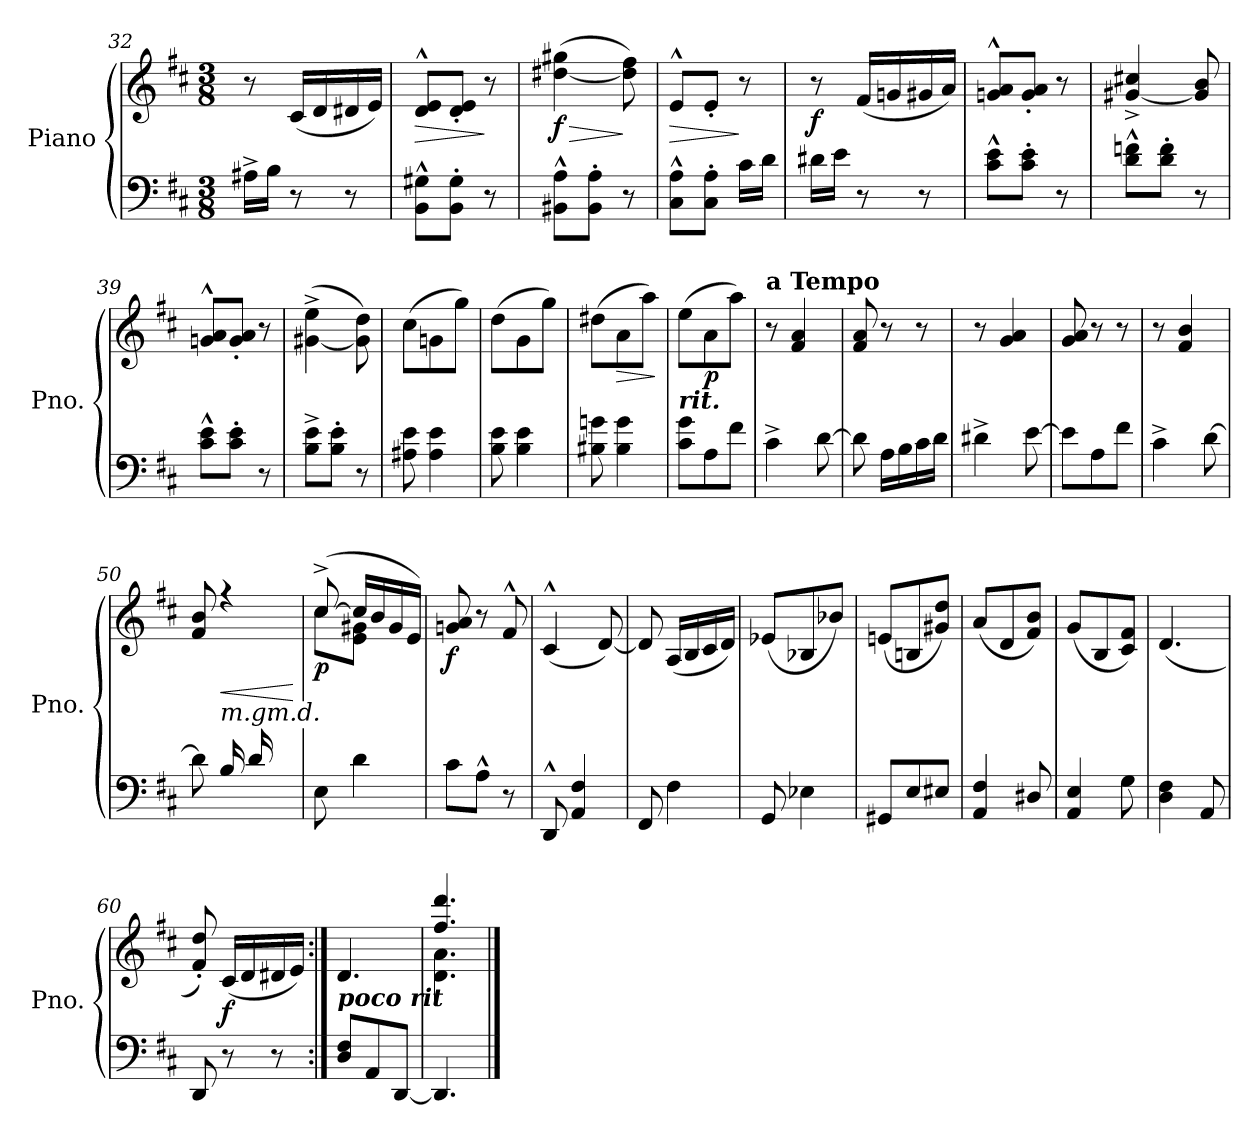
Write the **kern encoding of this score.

**kern	**kern	**dynam
*part1	*part1	*part1
*staff2	*staff1	*staff1/2
*I"Piano	*	*
*I'Pno.	*	*
!!LO:LB:g=z
*clefF4	*clefG2	*
*k[f#c#]	*k[f#c#]	*
*M3/8	*M3/8	*
=32	=32	=32
16A#X^\LL	8r	.
16B\JJ	.	.
8r	(16c#/LL	.
.	16d/	.
8r	16d#X/	.
.	16e/JJ)	.
=33	=33	=33
!	!	!LO:HP:b
8BB\^^ 8G#X\^^L	8d/^^ 8e/^^L	>
8BB\' 8G#\'J	8d/' 8e/'J	.
8r	8r	]
=34	=34	=34
!	!	!LO:HP:b
!	!	!LO:DY:n=1:b
8BB#X\^^ 8A\^^L	(>[4dd#X\ 4gg#X\	> f
8BB#\' 8A\'J	.	.
8r	8dd#\] 8ff#\)	]
=35	=35	=35
!	!	!LO:HP:b
8C#\^^ 8A\^^L	8e^^/L	>
8C#\' 8A\'J	8e'/J	.
16c#\LL	8r	]
16d\JJ	.	.
=36	=36	=36
!	!	!LO:DY:b
16d#X\LL	8r	f
16e\JJ	.	.
8r	(16f#/LL	.
.	16gn/	.
8r	16g#X/	.
.	16a/JJ)	.
=37	=37	=37
8c#\^^ 8e\^^L	8gn/^^ 8a/^^L	.
8c#\' 8e\'J	8g/' 8a/'J	.
8r	8r	.
=38	=38	=38
8d\^^ 8fn\^^L	[4g#X/^ 4cc#X/^	.
8d\' 8f\'J	.	.
8r	8g#/] 8b/	.
!!LO:PB:g=z
=39	=39	=39
8c#\^^ 8e\^^L	8gn/^^ 8a/^^L	.
8c#\' 8e\'J	8g/' 8a/'J	.
8r	8r	.
=40	=40	=40
8B\^ 8e\^L	(>[4g#X\^ 4ee\^	.
8B\' 8e\'J	.	.
8r	8g#\] 8dd\)	.
=41	=41	=41
8A#X\ 8e\	(8cc#\L	.
4A#\ 4e\	8gn\	.
.	8gg\J)	.
=42	=42	=42
8B\ 8e\	(8dd\L	.
4B\ 4e\	8g\	.
.	8gg\J)	.
=43	=43	=43
8B#X\ 8gn\	(8dd#X\L	.
!	!	!LO:HP:b
4B#\ 4g\	8a\	>
.	8aa\J)	.
.	.	]
=44	=44	=44
!LO:TX:a:Bi:t=rit.	!	!
8c#\ 8g\L	(8ee\L	.
!	!	!LO:DY:b
8A\	8a\	p
8f#\J	8aa\J)	.
=45	=45	=45
!	!LO:TX:a:B:t=a Tempo	!
4c#^\	8r	.
.	4f#/ 4a/	.
[8d\	.	.
=46	=46	=46
8d\]	8f#/ 8a/	.
16A\LL	8r	.
16B\	.	.
16c#\	8r	.
16d\JJ	.	.
=47	=47	=47
4d#X^\	8r	.
.	4g/ 4a/	.
[8e\	.	.
!!LO:LB:g=z
=48	=48	=48
8e\L]	8g/ 8a/	.
8A\	8r	.
8f#\J	8r	.
=49	=49	=49
4c#^\	8r	.
.	4f#/ 4b/	.
[8d\	.	.
=50	=50	=50
*	*^	*
8d\]	8f#/ 8b/	4ryy	.
!LO:TX:a:i:t=m.g.	!	!	!
!	!	!	!LO:HP:b
(16B/LL	4r	.	<
16d/	.	.	.
!LO:TX:a:i:t=m.d.	!	!	!
8ryy	.	16f#\	.
.	.	16a\JJ)	.
*	*v	*v	*
.	.	[
=51	=51	=51
*	*^	*
!	!	!	!LO:DY:b
8E\	([8cc#^/	8cc#\L	p
4d\	16cc#/LL]	8e\ 8g#X\J	.
.	16b/	.	.
.	16g#/	8ryy	.
.	16e/JJ)	.	.
*	*v	*v	*
=52	=52	=52
!	!	!LO:DY:b
8c#\L	8gn/ 8a/	f
8A^^\J	8r	.
8r	8f#^^/	.
=53	=53	=53
8DD^^/	(4c#^^/	.
4AA/ 4F#/	.	.
.	[8d/)	.
=54	=54	=54
8FF#/	8d/]	.
4F#\	(16A/LL	.
.	16B/	.
.	16c#/	.
.	16d/JJ)	.
=55	=55	=55
8GG/	(8e-X/L	.
4E-X\	8B-X/	.
.	8b-X/J)	.
!!LO:LB:g=z
=56	=56	=56
8GG#X/L	(8en/L	.
8E/	8Bn/	.
8E#X/J	8g#X/ 8dd/J)	.
=57	=57	=57
4AA/ 4F#/	(8a/L	.
.	8d/	.
8D#X/	8f#/ 8b/J)	.
=58	=58	=58
4AA/ 4E/	(8g/L	.
.	8B/	.
8G\	8c#/ 8f#/J)	.
=59	=59	=59
4D\ 4F#\	(4.d/	.
8AA/	.	.
=60	=60	=60
8DD/	8f#/' 8dd/')	.
!	!	!LO:DY:b
8r	(16c#/LL	f
.	16d/	.
8r	16d#X/	.
.	16e/JJ)	.
=61:|!	=61:|!	=61:|!
!LO:TX:a:Bi:t=poco rit	!	!
8D/ 8F#/L	4.d/	.
8AA/	.	.
[8DD/J	.	.
=62	=62	=62
*	*^	*
4.DD/]	4.ff#/ 4.ddd/	4.d\ 4.a\	.
*	*v	*v	*
==	==	==
*-	*-	*-
